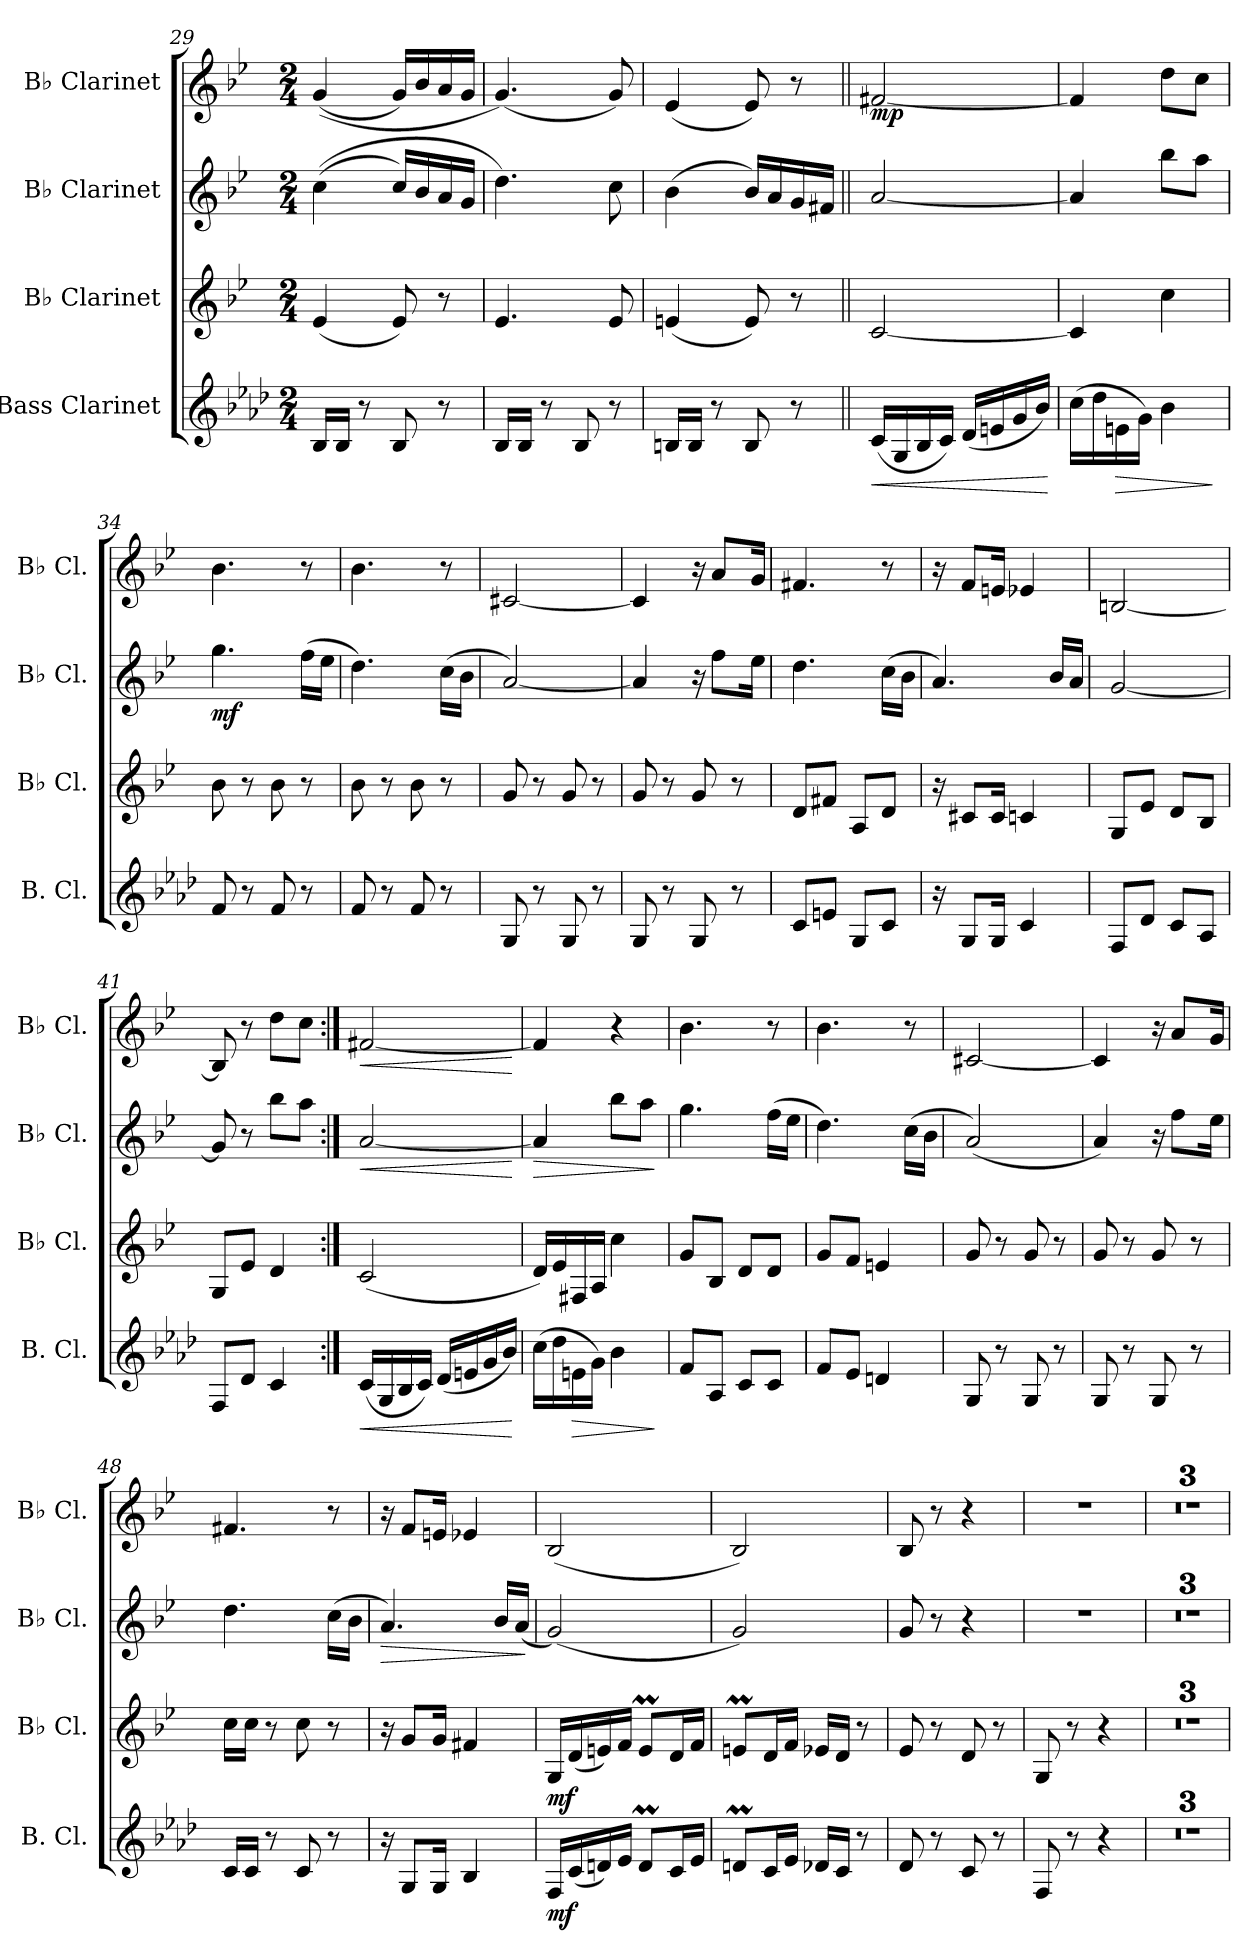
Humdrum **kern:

**kern	**dynam	**kern	**dynam	**kern	**dynam	**kern	**dynam
*part4	*part4	*part3	*part3	*part2	*part2	*part1	*part1
*staff4	*staff4	*staff3	*staff3	*staff2	*staff2	*staff1	*staff1
*I"Bass Clarinet	*	*I"B♭ Clarinet	*	*I"B♭ Clarinet	*	*I"B♭ Clarinet	*
*I'B. Cl.	*	*I'B♭ Cl.	*	*I'B♭ Cl.	*	*I'B♭ Cl.	*
*clefG2	*	*clefG2	*	*clefG2	*	*clefG2	*
*ITrd8c14	*	*ITrd1c2	*	*ITrd1c2	*	*ITrd1c2	*
*k[b-e-a-d-]	*	*k[b-e-a-d-]	*	*k[b-e-a-d-]	*	*k[b-e-a-d-]	*
*M2/4	*	*M2/4	*	*M2/4	*	*M2/4	*
=29	=29	=29	=29	=29	=29	=29	=29
16BB-/LL	.	(<4d-/	.	(>(>4b-\	.	(<(<4f/	.
16BB-/JJ	.	.	.	.	.	.	.
8r	.	.	.	.	.	.	.
8BB-/	.	8d-/)	.	16b-/LL)	.	16f/LL)	.
.	.	.	.	16a-/	.	16a-/	.
8r	.	8r	.	16g/	.	16g/	.
.	.	.	.	16f/JJ	.	16f/JJ	.
=30	=30	=30	=30	=30	=30	=30	=30
16BB-/LL	.	4.d-/	.	4.cc\)	.	(<4.f/)	.
16BB-/JJ	.	.	.	.	.	.	.
8r	.	.	.	.	.	.	.
8BB-/	.	.	.	.	.	.	.
8r	.	8d-/	.	8b-\	.	8f/)	.
=31	=31	=31	=31	=31	=31	=31	=31
16BBn/LL	.	(<4dn/	.	(>4a-\	.	(<4d-/	.
16BB/JJ	.	.	.	.	.	.	.
8r	.	.	.	.	.	.	.
8BB/	.	8d/)	.	16a-/LL)	.	8d-/)	.
.	.	.	.	16g/	.	.	.
8r	.	8r	.	16f/	.	8r	.
.	.	.	.	16en/JJ	.	.	.
!!LO:PB:g=z
=32||	=32||	=32||	=32||	=32||	=32||	=32||	=32||
!	!LO:HP:b	!	!	!	!	!	!LO:DY:b
(<16C/LL	<	[2B-/	.	[2g/	.	[2en/	mp
16GG/	.	.	.	.	.	.	.
16BB-/	.	.	.	.	.	.	.
16C/JJ)	.	.	.	.	.	.	.
(<16D-/LL	.	.	.	.	.	.	.
16En/	.	.	.	.	.	.	.
16G/	.	.	.	.	.	.	.
16B-/JJ)	.	.	.	.	.	.	.
.	[	.	.	.	.	.	.
=33	=33	=33	=33	=33	=33	=33	=33
(>16c\LL	.	4B-/]	.	4g/]	.	4e/]	.
16d-\	.	.	.	.	.	.	.
!	!LO:HP:b	!	!	!	!	!	!
16En\	>	.	.	.	.	.	.
16G\JJ)	.	.	.	.	.	.	.
4B-\	.	4b-\	.	8aa-\L	.	8cc\L	.
.	.	.	.	8gg\J	.	8b-\J	.
.	]	.	.	.	.	.	.
=34	=34	=34	=34	=34	=34	=34	=34
!	!	!	!	!	!LO:DY:b	!	!
8F/	.	8a-\	.	4.ff\	mf	4.a-\	.
8r	.	8r	.	.	.	.	.
8F/	.	8a-\	.	.	.	.	.
8r	.	8r	.	(>16ee-\LL	.	8r	.
.	.	.	.	16dd-\JJ	.	.	.
=35	=35	=35	=35	=35	=35	=35	=35
8F/	.	8a-\	.	4.cc\)	.	4.a-\	.
8r	.	8r	.	.	.	.	.
8F/	.	8a-\	.	.	.	.	.
8r	.	8r	.	(>16b-\LL	.	8r	.
.	.	.	.	16a-\JJ	.	.	.
=36	=36	=36	=36	=36	=36	=36	=36
8GG/	.	8f/	.	[2g/)	.	[2Bn/	.
8r	.	8r	.	.	.	.	.
8GG/	.	8f/	.	.	.	.	.
8r	.	8r	.	.	.	.	.
=37	=37	=37	=37	=37	=37	=37	=37
8GG/	.	8f/	.	4g/]	.	4B/]	.
8r	.	8r	.	.	.	.	.
8GG/	.	8f/	.	16r	.	16r	.
.	.	.	.	8ee-\L	.	8g/L	.
8r	.	8r	.	.	.	.	.
.	.	.	.	16dd-\Jk	.	16f/Jk	.
!!LO:LB:g=z
=38	=38	=38	=38	=38	=38	=38	=38
8C/L	.	8c/L	.	4.cc\	.	4.en/	.
8En/J	.	8en/J	.	.	.	.	.
8GG/L	.	8G/L	.	.	.	.	.
8C/J	.	8c/J	.	(>16b-\LL	.	8r	.
.	.	.	.	16a-\JJ	.	.	.
=39	=39	=39	=39	=39	=39	=39	=39
16r	.	16r	.	4.g/)	.	16r	.
8GG/L	.	8Bn/L	.	.	.	8e-/L	.
16GG/Jk	.	16B/Jk	.	.	.	16dn/Jk	.
4C/	.	4B-X/	.	.	.	4d-X/	.
.	.	.	.	16a-/LL	.	.	.
.	.	.	.	16g/JJ	.	.	.
=40	=40	=40	=40	=40	=40	=40	=40
8FF/L	.	8F/L	.	[2f/	.	[2An/	.
8D-/J	.	8d-/J	.	.	.	.	.
8C/L	.	8c/L	.	.	.	.	.
8AA-/J	.	8A-/J	.	.	.	.	.
=41	=41	=41	=41	=41	=41	=41	=41
8FF/L	.	8F/L	.	8f/]	.	8A/]	.
8D-/J	.	8d-/J	.	8r	.	8r	.
4C/	.	4c/	.	8aa-\L	.	8cc\L	.
.	.	.	.	8gg\J	.	8b-\J	.
=42:|!	=42:|!	=42:|!	=42:|!	=42:|!	=42:|!	=42:|!	=42:|!
!	!LO:HP:b	!	!	!	!LO:HP:b	!	!LO:HP:b
(<16C/LL	<	(<2B-/	.	[2g/	<	[2en/	<
16GG/	.	.	.	.	.	.	.
16BB-/	.	.	.	.	.	.	.
16C/JJ)	.	.	.	.	.	.	.
(<16D-/LL	.	.	.	.	.	.	.
16En/	.	.	.	.	.	.	.
16G/	.	.	.	.	.	.	.
16B-/JJ)	.	.	.	.	.	.	.
.	[	.	.	.	[	.	[
=43	=43	=43	=43	=43	=43	=43	=43
!	!	!	!	!	!LO:HP:b	!	!
(>16c\LL	.	16c/LL)	.	4g/]	>	4e/]	.
16d-\	.	16d-/	.	.	.	.	.
!	!LO:HP:b	!	!	!	!	!	!
16En\	>	16En/	.	.	.	.	.
16G\JJ)	.	16G/JJ	.	.	.	.	.
4B-\	.	4b-\	.	8aa-\L	.	4r	.
.	.	.	.	8gg\J	.	.	.
.	]	.	.	.	]	.	.
!!LO:LB:g=z
=44	=44	=44	=44	=44	=44	=44	=44
8F/L	.	8f/L	.	4.ff\	.	4.a-\	.
8AA-/J	.	8A-/J	.	.	.	.	.
8C/L	.	8c/L	.	.	.	.	.
8C/J	.	8c/J	.	(>16ee-\LL	.	8r	.
.	.	.	.	16dd-\JJ	.	.	.
=45	=45	=45	=45	=45	=45	=45	=45
8F/L	.	8f/L	.	4.cc\)	.	4.a-\	.
8E-/J	.	8e-/J	.	.	.	.	.
4Dn/	.	4dn/	.	.	.	.	.
.	.	.	.	(>16b-\LL	.	8r	.
.	.	.	.	16a-\JJ	.	.	.
=46	=46	=46	=46	=46	=46	=46	=46
8GG/	.	8f/	.	(<2g/)	.	[2Bn/	.
8r	.	8r	.	.	.	.	.
8GG/	.	8f/	.	.	.	.	.
8r	.	8r	.	.	.	.	.
=47	=47	=47	=47	=47	=47	=47	=47
8GG/	.	8f/	.	4g/)	.	4B/]	.
8r	.	8r	.	.	.	.	.
8GG/	.	8f/	.	16r	.	16r	.
.	.	.	.	8ee-\L	.	8g/L	.
8r	.	8r	.	.	.	.	.
.	.	.	.	16dd-\Jk	.	16f/Jk	.
=48	=48	=48	=48	=48	=48	=48	=48
16C/LL	.	16b-\LL	.	4.cc\	.	4.en/	.
16C/JJ	.	16b-\JJ	.	.	.	.	.
8r	.	8r	.	.	.	.	.
8C/	.	8b-\	.	.	.	.	.
8r	.	8r	.	(>16b-\LL	.	8r	.
.	.	.	.	16a-\JJ	.	.	.
=49	=49	=49	=49	=49	=49	=49	=49
!	!	!	!	!	!LO:HP:b	!	!
16r	.	16r	.	4.g/)	>	16r	.
8GG/L	.	8f/L	.	.	.	8e-/L	.
16GG/Jk	.	16f/Jk	.	.	.	16dn/Jk	.
4BB-/	.	4en/	.	.	.	4d-X/	.
.	.	.	.	16a-/LL	.	.	.
.	.	.	.	(<16g/JJ	.	.	.
.	.	.	.	.	]	.	.
=50	=50	=50	=50	=50	=50	=50	=50
!	!LO:DY:b	!	!LO:DY:b	!	!	!	!
16FF/LL	mf	16F/LL	mf	(<2f/)	.	(<2A-/	.
(<16C/	.	(<16c/	.	.	.	.	.
16Dn/)	.	16dn/)	.	.	.	.	.
16E-/JJ	.	16e-/JJ	.	.	.	.	.
8Dm/L	.	8dm/L	.	.	.	.	.
16C/L	.	16c/L	.	.	.	.	.
16E-/JJ	.	16e-/JJ	.	.	.	.	.
!!LO:PB:g=z
=51	=51	=51	=51	=51	=51	=51	=51
8Dnm/L	.	8dnm/L	.	2f/)	.	2A-/)	.
16C/L	.	16c/L	.	.	.	.	.
16E-/JJ	.	16e-/JJ	.	.	.	.	.
16D-X/LL	.	16d-X/LL	.	.	.	.	.
16C/JJ	.	16c/JJ	.	.	.	.	.
8r	.	8r	.	.	.	.	.
=52	=52	=52	=52	=52	=52	=52	=52
8D-/	.	8d-/	.	8f/	.	8A-/	.
8r	.	8r	.	8r	.	8r	.
8C/	.	8c/	.	4r	.	4r	.
8r	.	8r	.	.	.	.	.
=53	=53	=53	=53	=53	=53	=53	=53
8FF/	.	8F/	.	2r	.	2r	.
8r	.	8r	.	.	.	.	.
4r	.	4r	.	.	.	.	.
=54	=54	=54	=54	=54	=54	=54	=54
2r	.	2r	.	2r	.	2r	.
=55	=55	=55	=55	=55	=55	=55	=55
2r	.	2r	.	2r	.	2r	.
=56	=56	=56	=56	=56	=56	=56	=56
2r	.	2r	.	2r	.	2r	.
=	=	=	=	=	=	=	=
*-	*-	*-	*-	*-	*-	*-	*-
